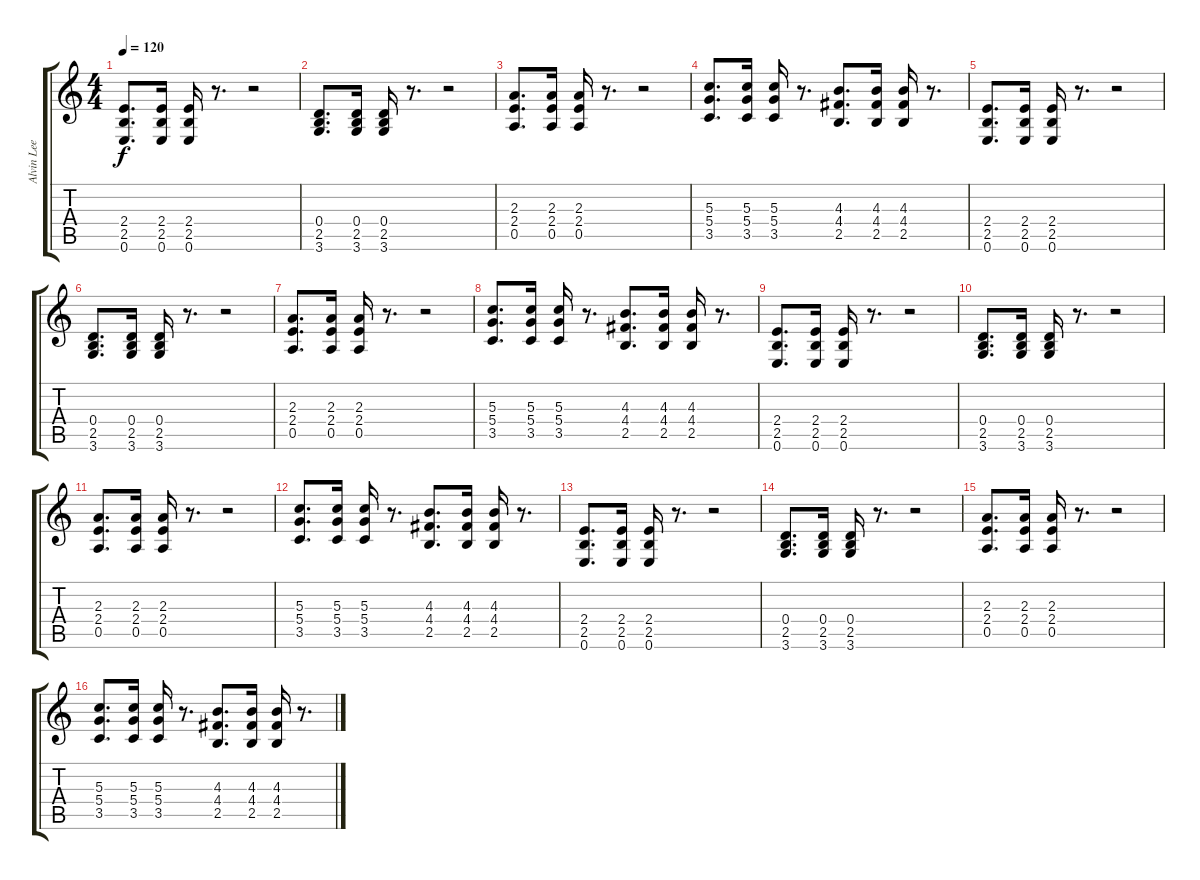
\track ("Alvin Lee (riff)" "Alvin Lee ") {instrument acousticguitarsteel}
\staff {score tabs}
\tuning (E4 B3 G3 D3 A2 E2) {hide}
\ts (4 4)
\tempo 120
\clef g2
\ks c
(2.4 2.5 0.6).8{d dy f} (2.4 2.5 0.6).16 (2.4 2.5 0.6).16 r.8{d} r.2 |
(0.4 2.5 3.6).8{d} (0.4 2.5 3.6).16 (0.4 2.5 3.6).16 r.8{d} r.2 |
(2.3 2.4 0.5).8{d} (2.3 2.4 0.5).16 (2.3 2.4 0.5).16 r.8{d} r.2 |
(5.3 5.4 3.5).8{d} (5.3 5.4 3.5).16 (5.3 5.4 3.5).16 r.8{d} (4.3 4.4 2.5).8{d} (4.3 4.4 2.5).16 (4.3 4.4 2.5).16 r.8{d} |
(2.4 2.5 0.6).8{d} (2.4 2.5 0.6).16 (2.4 2.5 0.6).16 r.8{d} r.2 |
(0.4 2.5 3.6).8{d} (0.4 2.5 3.6).16 (0.4 2.5 3.6).16 r.8{d} r.2 |
(2.3 2.4 0.5).8{d} (2.3 2.4 0.5).16 (2.3 2.4 0.5).16 r.8{d} r.2 |
(5.3 5.4 3.5).8{d} (5.3 5.4 3.5).16 (5.3 5.4 3.5).16 r.8{d} (4.3 4.4 2.5).8{d} (4.3 4.4 2.5).16 (4.3 4.4 2.5).16 r.8{d} |
(2.4 2.5 0.6).8{d} (2.4 2.5 0.6).16 (2.4 2.5 0.6).16 r.8{d} r.2 |
(0.4 2.5 3.6).8{d} (0.4 2.5 3.6).16 (0.4 2.5 3.6).16 r.8{d} r.2 |
(2.3 2.4 0.5).8{d} (2.3 2.4 0.5).16 (2.3 2.4 0.5).16 r.8{d} r.2 |
(5.3 5.4 3.5).8{d} (5.3 5.4 3.5).16 (5.3 5.4 3.5).16 r.8{d} (4.3 4.4 2.5).8{d} (4.3 4.4 2.5).16 (4.3 4.4 2.5).16 r.8{d} |
(2.4 2.5 0.6).8{d} (2.4 2.5 0.6).16 (2.4 2.5 0.6).16 r.8{d} r.2 |
(0.4 2.5 3.6).8{d} (0.4 2.5 3.6).16 (0.4 2.5 3.6).16 r.8{d} r.2 |
(2.3 2.4 0.5).8{d} (2.3 2.4 0.5).16 (2.3 2.4 0.5).16 r.8{d} r.2 |
(5.3 5.4 3.5).8{d} (5.3 5.4 3.5).16 (5.3 5.4 3.5).16 r.8{d} (4.3 4.4 2.5).8{d} (4.3 4.4 2.5).16 (4.3 4.4 2.5).16 r.8{d}
